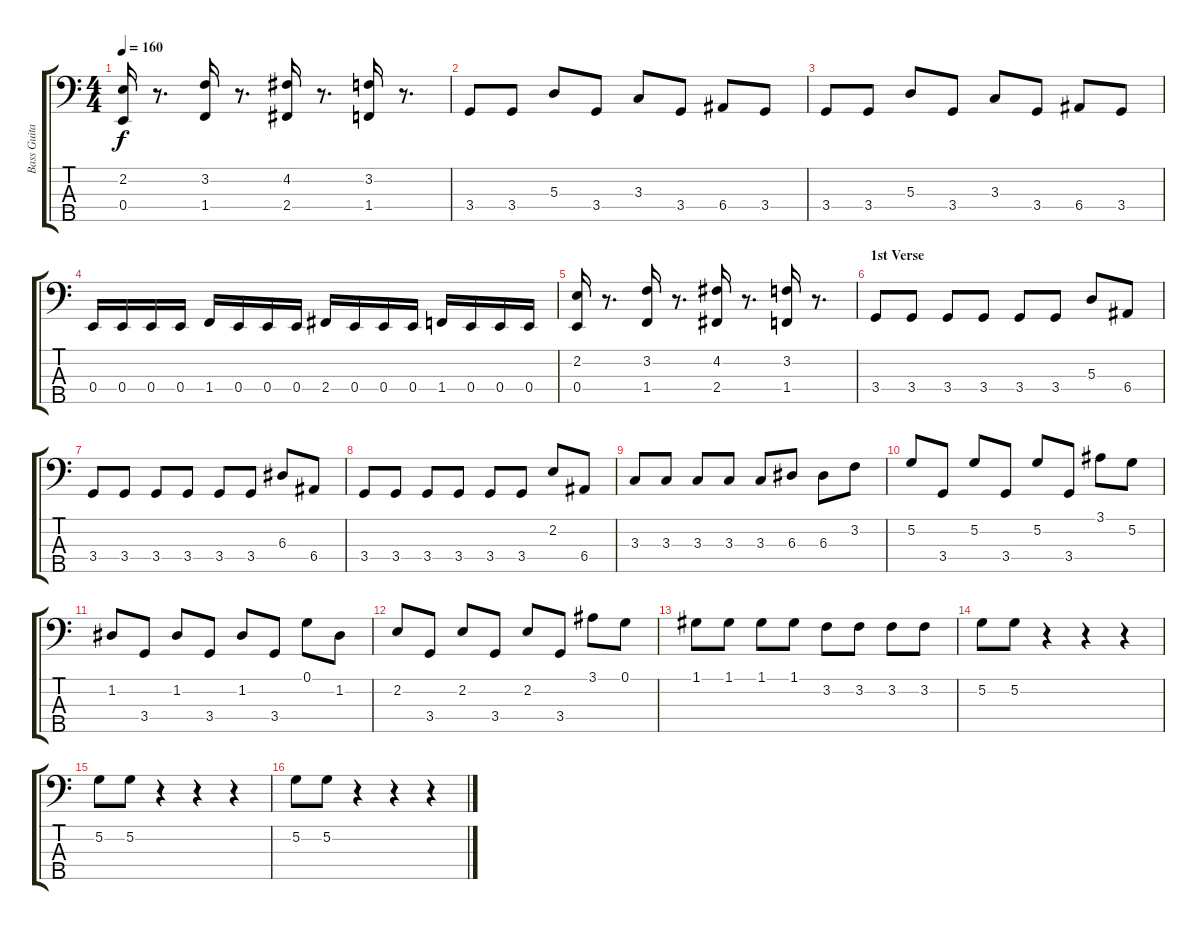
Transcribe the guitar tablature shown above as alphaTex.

\track ("Bass Guitar" "Bass Guita") {instrument electricbasspick}
\staff {score tabs}
\tuning (G2 D2 A1 E1 B0) {hide}
\ts (4 4)
\tempo 160
\clef f4
\ks c
(2.2 0.4).16{dy f} r.8{d} (3.2 1.4).16 r.8{d} (4.2 2.4).16 r.8{d} (3.2 1.4).16 r.8{d} |
3.4.8 3.4.8 5.3.8 3.4.8 3.3.8 3.4.8 6.4.8 3.4.8 |
3.4.8 3.4.8 5.3.8 3.4.8 3.3.8 3.4.8 6.4.8 3.4.8 |
0.4.16 0.4.16 0.4.16 0.4.16 1.4.16 0.4.16 0.4.16 0.4.16 2.4.16 0.4.16 0.4.16 0.4.16 1.4.16 0.4.16 0.4.16 0.4.16 |
(2.2 0.4).16 r.8{d} (3.2 1.4).16 r.8{d} (4.2 2.4).16 r.8{d} (3.2 1.4).16 r.8{d} |
\section ("" "1st Verse")
3.4.8 3.4.8 3.4.8 3.4.8 3.4.8 3.4.8 5.3.8 6.4.8 |
3.4.8 3.4.8 3.4.8 3.4.8 3.4.8 3.4.8 6.3.8 6.4.8 |
3.4.8 3.4.8 3.4.8 3.4.8 3.4.8 3.4.8 2.2.8 6.4.8 |
3.3.8 3.3.8 3.3.8 3.3.8 3.3.8 6.3.8 6.3.8 3.2.8 |
5.2.8 3.4.8 5.2.8 3.4.8 5.2.8 3.4.8 3.1.8 5.2.8 |
1.2.8 3.4.8 1.2.8 3.4.8 1.2.8 3.4.8 0.1.8 1.2.8 |
2.2.8 3.4.8 2.2.8 3.4.8 2.2.8 3.4.8 3.1.8 0.1.8 |
1.1.8 1.1.8 1.1.8 1.1.8 3.2.8 3.2.8 3.2.8 3.2.8 |
5.2.8 5.2.8 r.4 r.4 r.4 |
5.2.8 5.2.8 r.4 r.4 r.4 |
5.2.8 5.2.8 r.4 r.4 r.4
